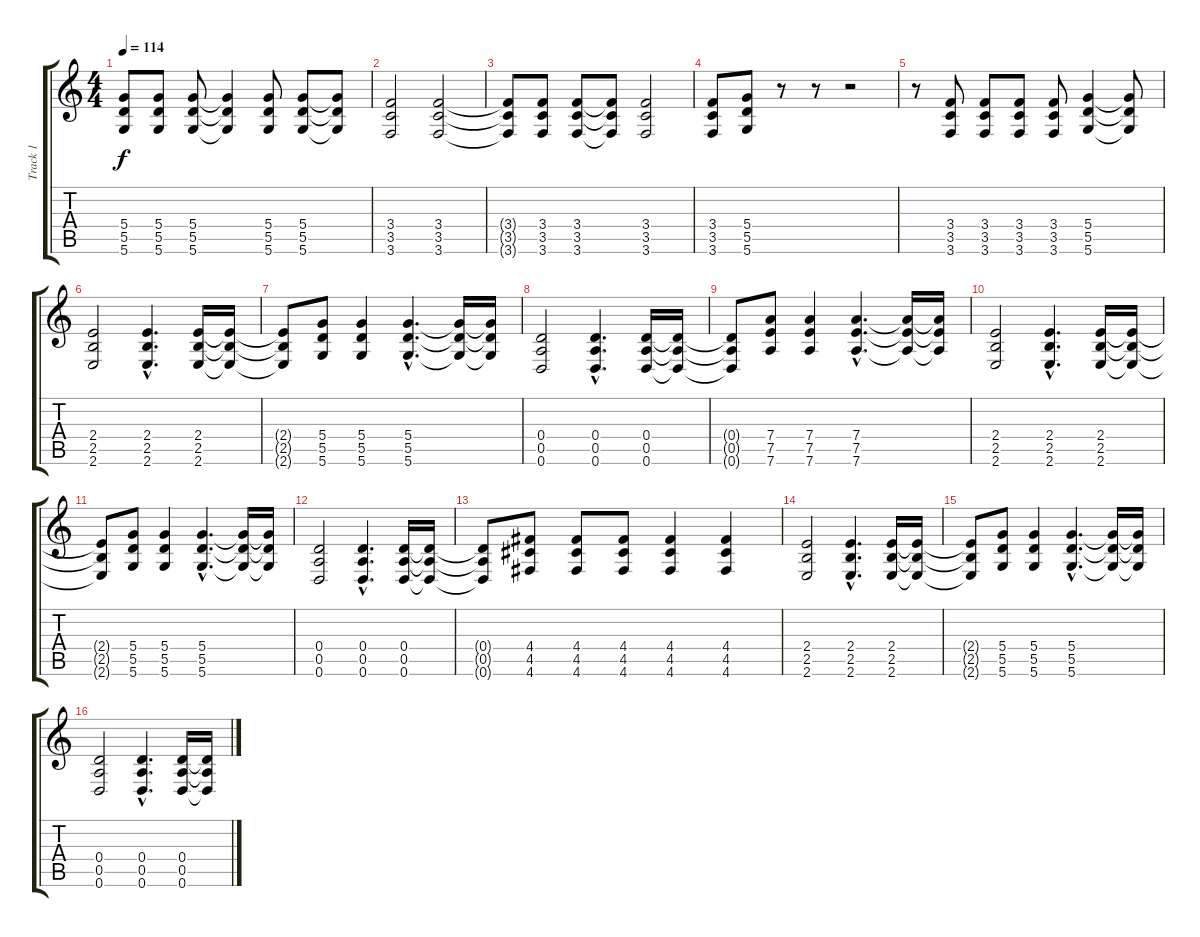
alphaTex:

\track ("Track 1" "Track 1") {instrument acousticguitarsteel}
\staff {score tabs}
\tuning (E4 B3 G3 D3 A2 D2) {hide}
\ts (4 4)
\tempo 114
\clef g2
\ks c
(5.4{t} 5.5{t} 5.6{t}).8{dy f} (5.4 5.5 5.6).8 (5.4 5.5 5.6).8 (5.4{t} 5.5{t} 5.6{t}).4 (5.4 5.5 5.6).8 (5.4 5.5 5.6).8 (5.4{t} 5.5{t} 5.6{t}).8 |
(3.4 3.5 3.6).2 (3.4 3.5 3.6).2 |
(3.4{t} 3.5{t} 3.6{t}).8 (3.4 3.5 3.6).8 (3.4 3.5 3.6).8 (3.4{t} 3.5{t} 3.6{t}).8 (3.4 3.5 3.6).2 |
(3.4 3.5 3.6).8 (5.4 5.5 5.6).8 r.8 r.8 r.2 |
r.8 (3.4 3.5 3.6).8 (3.4 3.5 3.6).8 (3.4 3.5 3.6).8 (3.4 3.5 3.6).8 (5.4 5.5 5.6).4 (5.4{t} 5.5{t} 5.6{t}).8 |
(2.4 2.5 2.6).2 (2.4{hac} 2.5{hac} 2.6{hac}).4{d} (2.4 2.5 2.6).16 (2.4{t} 2.5{t} 2.6{t}).16 |
(2.4{t} 2.5{t} 2.6{t}).8 (5.4 5.5 5.6).8 (5.4 5.5 5.6).4 (5.4{hac} 5.5{hac} 5.6{hac}).4{d} (5.4{t} 5.5{t} 5.6{t}).16 (5.4{t} 5.5{t} 5.6{t}).16 |
(0.4 0.5 0.6).2 (0.4{hac} 0.5{hac} 0.6{hac}).4{d} (0.4 0.5 0.6).16 (0.4{t} 0.5{t} 0.6{t}).16 |
(0.4{t} 0.5{t} 0.6{t}).8 (7.4 7.5 7.6).8 (7.4 7.5 7.6).4 (7.4{hac} 7.5{hac} 7.6{hac}).4{d} (7.4{t} 7.5{t} 7.6{t}).16 (7.4{t} 7.5{t} 7.6{t}).16 |
(2.4 2.5 2.6).2 (2.4{hac} 2.5{hac} 2.6{hac}).4{d} (2.4 2.5 2.6).16 (2.4{t} 2.5{t} 2.6{t}).16 |
(2.4{t} 2.5{t} 2.6{t}).8 (5.4 5.5 5.6).8 (5.4 5.5 5.6).4 (5.4{hac} 5.5{hac} 5.6{hac}).4{d} (5.4{t} 5.5{t} 5.6{t}).16 (5.4{t} 5.5{t} 5.6{t}).16 |
(0.4 0.5 0.6).2 (0.4{hac} 0.5{hac} 0.6{hac}).4{d} (0.4 0.5 0.6).16 (0.4{t} 0.5{t} 0.6{t}).16 |
(0.4{t} 0.5{t} 0.6{t}).8 (4.4 4.5 4.6).8 (4.4 4.5 4.6).8 (4.4 4.5 4.6).8 (4.4 4.5 4.6).4 (4.4 4.5 4.6).4 |
(2.4 2.5 2.6).2 (2.4{hac} 2.5{hac} 2.6{hac}).4{d} (2.4 2.5 2.6).16 (2.4{t} 2.5{t} 2.6{t}).16 |
(2.4{t} 2.5{t} 2.6{t}).8 (5.4 5.5 5.6).8 (5.4 5.5 5.6).4 (5.4{hac} 5.5{hac} 5.6{hac}).4{d} (5.4{t} 5.5{t} 5.6{t}).16 (5.4{t} 5.5{t} 5.6{t}).16 |
(0.4 0.5 0.6).2 (0.4{hac} 0.5{hac} 0.6{hac}).4{d} (0.4 0.5 0.6).16 (0.4{t} 0.5{t} 0.6{t}).16
